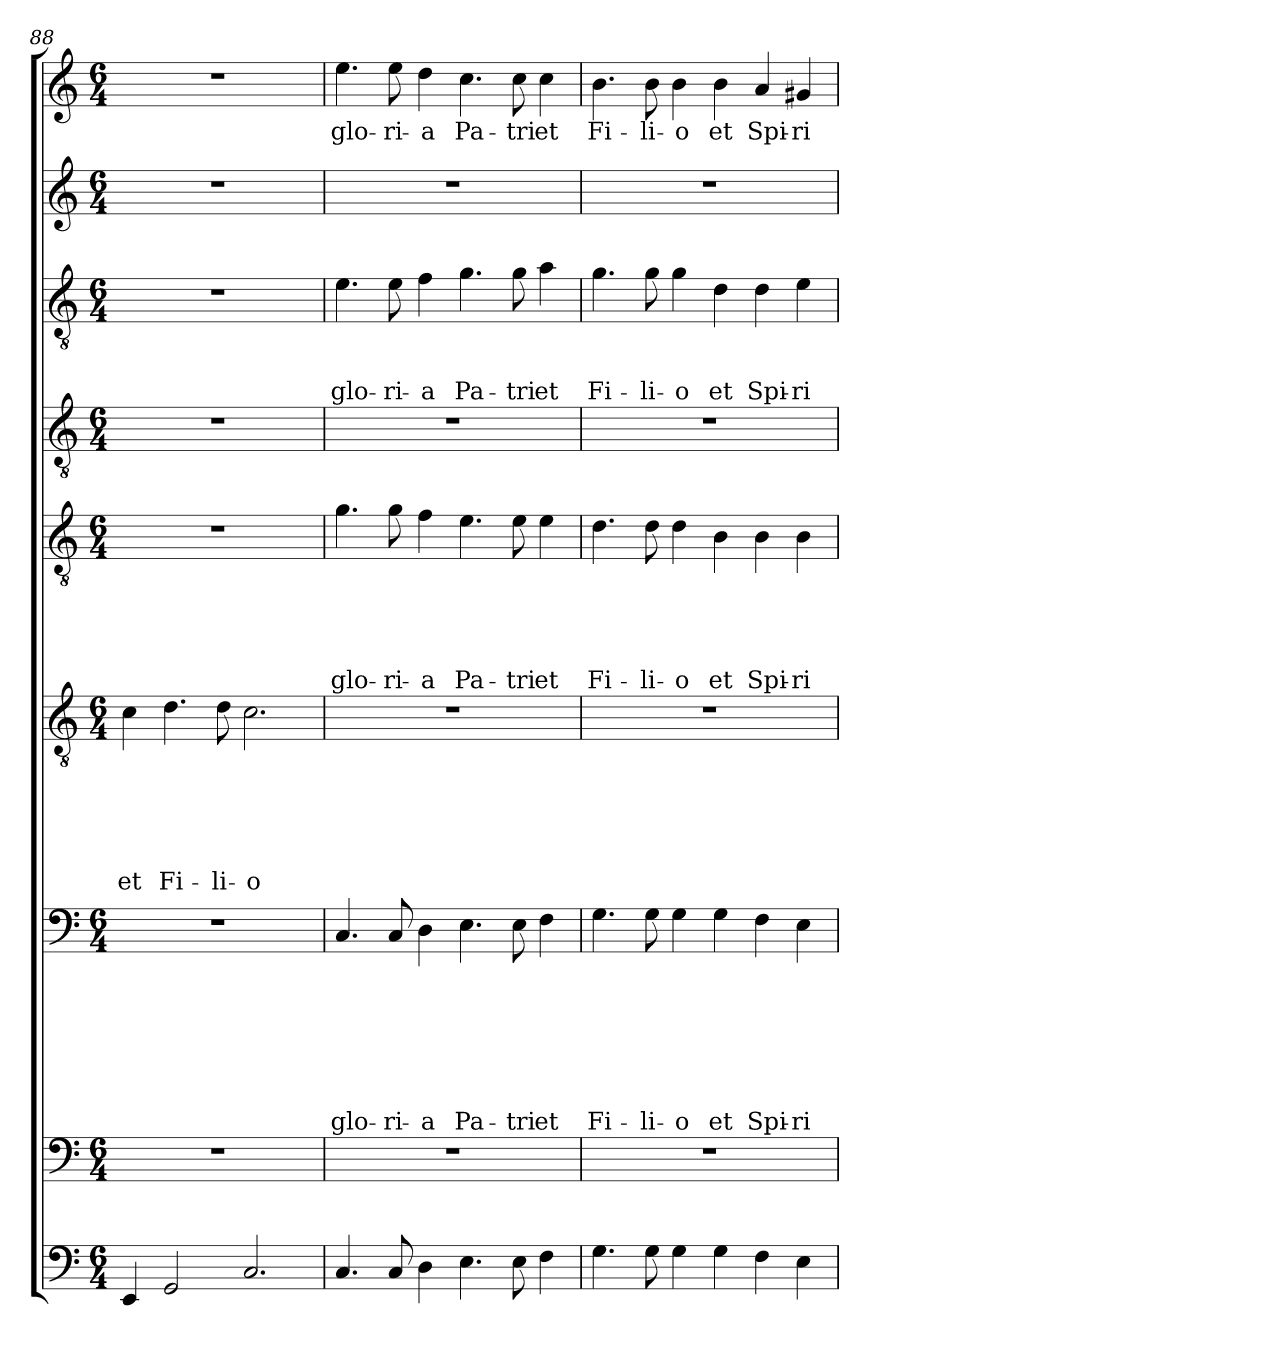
**kern	**kern	**kern	**text	**text	**text	**text	**text	**text	**text	**kern	**text	**text	**text	**text	**text	**text	**kern	**text	**text	**text	**text	**text	**kern	**kern	**text	**text	**text	**kern	**kern	**text
*part9	*part8	*part7	*part7	*part7	*part7	*part7	*part7	*part7	*part7	*part6	*part6	*part6	*part6	*part6	*part6	*part6	*part5	*part5	*part5	*part5	*part5	*part5	*part4	*part3	*part3	*part3	*part3	*part2	*part1	*part1
*staff9	*staff8	*staff7	*staff7	*staff7	*staff7	*staff7	*staff7	*staff7	*staff7	*staff6	*staff6	*staff6	*staff6	*staff6	*staff6	*staff6	*staff5	*staff5	*staff5	*staff5	*staff5	*staff5	*staff4	*staff3	*staff3	*staff3	*staff3	*staff2	*staff1	*staff1
*clefF4	*clefF4	*clefF4	*	*	*	*	*	*	*	*clefGv2	*	*	*	*	*	*	*clefGv2	*	*	*	*	*	*clefGv2	*clefGv2	*	*	*	*clefG2	*clefG2	*
*k[]	*k[]	*k[]	*	*	*	*	*	*	*	*k[]	*	*	*	*	*	*	*k[]	*	*	*	*	*	*k[]	*k[]	*	*	*	*k[]	*k[]	*
*C:	*C:	*C:	*	*	*	*	*	*	*	*C:	*	*	*	*	*	*	*C:	*	*	*	*	*	*C:	*C:	*	*	*	*C:	*C:	*
*M6/4	*M6/4	*M6/4	*	*	*	*	*	*	*	*M6/4	*	*	*	*	*	*	*M6/4	*	*	*	*	*	*M6/4	*M6/4	*	*	*	*M6/4	*M6/4	*
=88	=88	=88	=88	=88	=88	=88	=88	=88	=88	=88	=88	=88	=88	=88	=88	=88	=88	=88	=88	=88	=88	=88	=88	=88	=88	=88	=88	=88	=88	=88
4EE/	1.r	1.r	.	.	.	.	.	.	.	4c\	.	.	.	.	.	et	1.r	.	.	.	.	.	1.r	1.r	.	.	.	1.r	1.r	.
2GG/	.	.	.	.	.	.	.	.	.	4.d\	.	.	.	.	.	Fi-	.	.	.	.	.	.	.	.	.	.	.	.	.	.
.	.	.	.	.	.	.	.	.	.	8d\	.	.	.	.	.	-li-	.	.	.	.	.	.	.	.	.	.	.	.	.	.
2.C/	.	.	.	.	.	.	.	.	.	2.c\	.	.	.	.	.	-o	.	.	.	.	.	.	.	.	.	.	.	.	.	.
=89	=89	=89	=89	=89	=89	=89	=89	=89	=89	=89	=89	=89	=89	=89	=89	=89	=89	=89	=89	=89	=89	=89	=89	=89	=89	=89	=89	=89	=89	=89
4.C/	1.r	4.C/	.	.	.	.	.	.	glo-	1.r	.	.	.	.	.	.	4.g\	.	.	.	.	glo-	1.r	4.e\	.	.	glo-	1.r	4.ee\	glo-
8C/	.	8C/	.	.	.	.	.	.	-ri-	.	.	.	.	.	.	.	8g\	.	.	.	.	-ri-	.	8e\	.	.	-ri-	.	8ee\	-ri-
4D\	.	4D\	.	.	.	.	.	.	-a	.	.	.	.	.	.	.	4f\	.	.	.	.	-a	.	4f\	.	.	-a	.	4dd\	-a
4.E\	.	4.E\	.	.	.	.	.	.	Pa-	.	.	.	.	.	.	.	4.e\	.	.	.	.	Pa-	.	4.g\	.	.	Pa-	.	4.cc\	Pa-
8E\	.	8E\	.	.	.	.	.	.	-tri	.	.	.	.	.	.	.	8e\	.	.	.	.	-tri	.	8g\	.	.	-tri	.	8cc\	-tri
4F\	.	4F\	.	.	.	.	.	.	et	.	.	.	.	.	.	.	4e\	.	.	.	.	et	.	4a\	.	.	et	.	4cc\	et
=90	=90	=90	=90	=90	=90	=90	=90	=90	=90	=90	=90	=90	=90	=90	=90	=90	=90	=90	=90	=90	=90	=90	=90	=90	=90	=90	=90	=90	=90	=90
4.G\	1.r	4.G\	.	.	.	.	.	.	Fi-	1.r	.	.	.	.	.	.	4.d\	.	.	.	.	Fi-	1.r	4.g\	.	.	Fi-	1.r	4.b\	Fi-
8G\	.	8G\	.	.	.	.	.	.	-li-	.	.	.	.	.	.	.	8d\	.	.	.	.	-li-	.	8g\	.	.	-li-	.	8b\	-li-
4G\	.	4G\	.	.	.	.	.	.	-o	.	.	.	.	.	.	.	4d\	.	.	.	.	-o	.	4g\	.	.	-o	.	4b\	-o
4G\	.	4G\	.	.	.	.	.	.	et	.	.	.	.	.	.	.	4B\	.	.	.	.	et	.	4d\	.	.	et	.	4b\	et
4F\	.	4F\	.	.	.	.	.	.	Spi-	.	.	.	.	.	.	.	4B\	.	.	.	.	Spi-	.	4d\	.	.	Spi-	.	4a/	Spi-
4E\	.	4E\	.	.	.	.	.	.	-ri-	.	.	.	.	.	.	.	4B\	.	.	.	.	-ri-	.	4e\	.	.	-ri-	.	4g#X/	-ri-
=	=	=	=	=	=	=	=	=	=	=	=	=	=	=	=	=	=	=	=	=	=	=	=	=	=	=	=	=	=	=
*-	*-	*-	*-	*-	*-	*-	*-	*-	*-	*-	*-	*-	*-	*-	*-	*-	*-	*-	*-	*-	*-	*-	*-	*-	*-	*-	*-	*-	*-	*-
